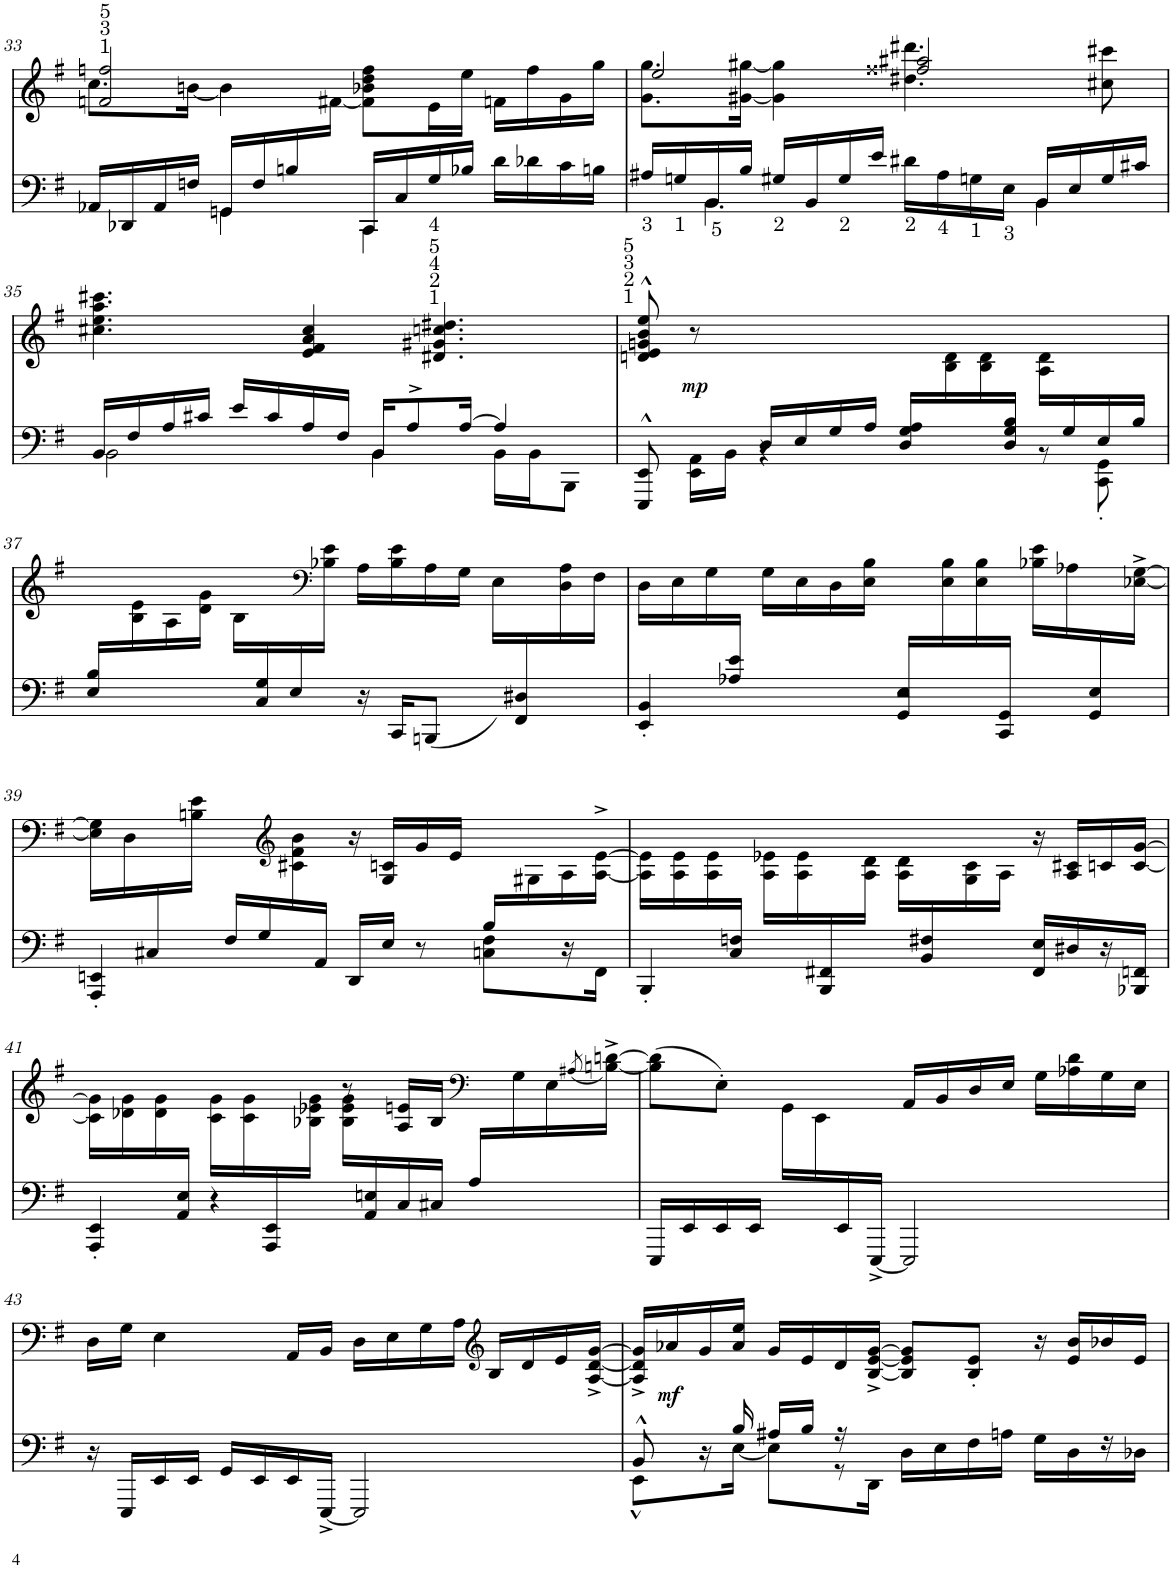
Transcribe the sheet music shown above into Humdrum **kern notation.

**kern	**kern	**dynam
*part1	*part1	*part1
*staff2	*staff1	*staff1/2
*I"Piano	*	*
*I'Pno.	*	*
!!LO:PB:g=z
*clefG2	*clefG2	*
*k[f#]	*k[f#]	*
*M4/4	*M4/4	*
*met(c)	*met(c)	*
=33	=33	=33
*^	*^	*
*	*	*	*^	*
16AA-X/LL	4ryy	2fn/ 2ffn/	8.cc\L	4..ryy	.
16DD-X/	.	.	.	.	.
16AA-/	.	.	.	.	.
16Fn/JJ	.	.	[16bn\Jk	.	.
16GGn/LL	4GG\	.	4b\]	.	.
16F/	.	.	.	.	.
16Bn/	.	.	.	.	.
16ryy	.	.	.	[16f#X\JJ	.
16CC/LL	4CC\	8f#\] 8b-X\ 8dd\ 8ff\L	2ryy	2ryy	.
16C/	.	.	.	.	.
16G</	.	16e\L	.	.	.
16B-X/JJ	.	16ee\JJ	.	.	.
16d\LL	4ryy	16fn\LL	.	.	.
16d-X\	.	16ff\	.	.	.
16c\	.	16g\	.	.	.
16Bn\JJ	.	16gg\JJ	.	.	.
*	*	*	*v	*v	*
=34	=34	=34	=34	=34
16A#X/LL	8ryy	2ee/	8.g\ 8.gg\L	.
16Gn/	.	.	.	.
16BB</	4.BB\	.	.	.
16B/JJ	.	.	[16g#X\ [16gg#X\Jk	.
16G#X</LL	.	.	4g#\] 4gg#\]	.
16BB/	.	.	.	.
16G#</	.	.	.	.
16e/JJ	.	.	.	.
16d#X\LL	4ryy	2ff##X/ 2aa#X/	4.dd#X\ 4.ddd#X\	.
16A#\	.	.	.	.
16Gn\	.	.	.	.
16E\JJ	.	.	.	.
16BB/LL	4BB\	.	.	.
16E/	.	.	.	.
16G/	.	.	8cc#X\ 8ccc#X\	.
16c#X/JJ	.	.	.	.
*	*	*v	*v	*
!!LO:LB:g=z
=35	=35	=35	=35
2BB\	16BB/LL	4.cc#X\ 4.ee\ 4.aa\ 4.ccc#X\	.
.	16F#/	.	.
.	16A/	.	.
.	16c#X/JJ	.	.
.	16e/LL	.	.
.	16c#/	.	.
.	16A/	4e/ 4f#/ 4a/ 4cc#/	.
.	16F#/JJ	.	.
4BB\	16BB/KL	.	.
.	8A^/	.	.
.	.	4.d#X/ 4.g#X/ 4.ccn/ 4.dd#X/	.
.	[16A/Jk	.	.
16BB\LL	4A/]	.	.
16BB\J	.	.	.
8BBB\J	.	.	.
=36	=36	=36	=36
*	*^	*	*
4ryy	1ryy	8EEE/^^ 8EE/^^	8dn/^^ 8e/^^ 8gn/^^ 8b/^^ 8ee/^^	.
!	!	!	!	!LO:DY:b
.	.	16EE\ 16AA\LL	8r	mp
.	.	16BB\JJ	.	.
16D/LL	.	4r	16ryy	.
16E/	.	.	.	.
16G/	.	.	.	.
16A/JJ	.	.	.	.
16D/ 16G/ 16A/LL	.	4ryy	.	.
8ryy	.	.	16B\ 16d\	.
.	.	.	16B\ 16d\	.
16D/ 16G/ 16B/JJ	.	.	16ryy	.
16ryy	.	8r	16A\ 16d\LL	.
16G/	.	.	8.ryy	.
16E/	.	8CC\' 8GG\'	.	.
16B/JJ	.	.	.	.
*	*v	*v	*	*
!!LO:LB:g=z
=37	=37	=37	=37
*	*	*^	*
16ryy	16E/ 16B/LL	4ryy	16ryy	.
.	8.ryy	.	16B\ 16e\	.
.	.	.	16A\	.
.	.	.	16d\ 16g\JJ	.
.	4ryy	16B\LL	2.ryy	.
16C/ 16G/	.	8ryy	.	.
16E/	.	.	.	.
*	*	*clefF4	*	*
4.ryy	.	16B-X\ 16e\JJ	.	.
.	16r	16A\LL	.	.
.	16CC/KL	16B-\ 16e\	.	.
.	8BBBn/J	16A\	.	.
.	.	16G\JJ	.	.
.	4ryy	16E\LL	.	.
16FF#/ 16D#X/	.	16ryy	.	.
8ryy	.	16D\ 16A\	.	.
.	.	16F#\JJ	.	.
*	*	*v	*v	*
=38	=38	=38	=38
8.ryy	4EE/' 4BB/'	16D\LL	.
.	.	16E\	.
.	.	16G\	.
16A-X/ 16e/JJ	.	16ryy	.
4ryy	4ryy	16G\LL	.
.	.	16E\	.
.	.	16D\	.
.	.	16E\ 16B\JJ	.
16GG/ 16E/LL	2r	16ryy	.
8ryy	.	16E\ 16B\	.
.	.	16E\ 16B\	.
16CC/ 16GG/JJ	.	16ryy	.
8ryy	.	16B-X\ 16e\LL	.
.	.	16A-X\	.
16GG/ 16E/	.	16ryy	.
16ryy	.	[16E-X\^> [16G\^>JJ	.
!!LO:LB:g=z
=39	=39	=39	=39
8ryy	4AAA/' 4EEn/'	16E-\] 16G\]LL	.
.	.	16D\	.
16C#X/	.	16ryy	.
16ryy	.	16Bn\ 16e\JJ	.
16F#/LL	4ryy	8ryy	.
16G/	.	.	.
*	*	*clefG2	*
16ryy	.	16c#X\ 16f#\ 16b\	.
16AA/JJ	.	16ryy	.
4ryy	16DD/LL	16r	.
.	16E/JJ	16G/ 16cn/LL	.
.	8r	16g/	.
.	.	16e/JJ	.
16B/LL	8Cn\' 8F#\'L	16ryy	.
8.ryy	.	16G#X\	.
.	16r	16A\	.
.	16FF#\JJ	[16A\^> [16e\^>JJ	.
=40	=40	=40	=40
8.ryy	4BBB'/	16A\] 16e\]LL	.
.	.	16A\ 16e\	.
.	.	16A\ 16e\	.
16C/ 16Fn/JJ	.	16ryy	.
8ryy	4ryy	16A\ 16e-X\LL	.
.	.	16A\ 16e-\	.
16BBB/ 16FF#X/	.	16ryy	.
8ryy	.	16A\ 16d\JJ	.
.	4ryy	16A\ 16d\LL	.
16BB/ 16F#X/	.	16ryy	.
4.ryy	.	16G\ 16c\	.
.	.	16A\JJ	.
.	16FF#/ 16E/LL	16r	.
.	16D#X/	16A/ 16c#X/LL	.
.	16r	16cn/	.
.	16BBB-X/ 16FFn/JJ	[16c/ [16g/JJ	.
!!LO:LB:g=z
=41	=41	=41	=41
*	*	*^	*
8.ryy	4AAA/' 4EE/'	16c\] 16g\]LL	2ryy	.
.	.	16d-X\ 16g\	.	.
.	.	16d-\ 16g\	.	.
16AA/ 16E/JJ	.	16ryy	.	.
8ryy	4r	16c\ 16g\LL	.	.
.	.	16c\ 16g\	.	.
16AAA/ 16EE/	.	16ryy	.	.
8.ryy	.	16B-X\ 16e-X\ 16g\JJ	.	.
.	16ryy	8r	16B-\ 16e-\ 16g\LL	.
.	16AA/ 16En/	.	4ryy	.
4.ryy	16C/	16A/ 16en/LL	.	.
.	16C#X/JJ	16B-/JJ	.	.
*	*	*clefF4	*	*
.	16A/LL	4ryy	.	.
.	8.ryy	.	16G\	.
.	.	.	16E\	.
.	.	.	(8qA#X/	.
.	.	.	[16Bn\^ [16dn\^JJ)	.
*v	*v	*	*	*
=42	=42	=42	=42
16EEE/LL	(8B\] 8d\]L	4ryy	.
16EE/	.	.	.
16EE/	8E'\J)	.	.
16EE/JJ	.	.	.
8ryy	4ryy	16GG\LL	.
.	.	16EE\	.
16EE/	.	2ryy	.
[16EEE^</JJ	.	.	.
2EEE/]	16AA/LL	.	.
.	16BB/	.	.
.	16D/	.	.
.	16E/JJ	.	.
.	16G\LL	.	.
.	16A-X\ 16d\	.	.
.	16G\	8ryy	.
.	16E\JJ	.	.
*	*v	*v	*
!!LO:LB:g=z
=43	=43	=43
16r	16D\LL	.
16EEE/LL	16G\JJ	.
16EE/	4E\	.
16EE/JJ	.	.
16GG/LL	.	.
16EE/	.	.
16EE/	16AA/LL	.
[16EEE^/JJ	16BB/JJ	.
2EEE/]	16D\LL	.
.	16E\	.
.	16G\	.
.	16A\JJ	.
*	*clefG2	*
.	16B/LL	.
.	16d/	.
.	16e/	.
.	[16A/^ [16d/^ [16g/^JJ	.
=44	=44	=44
*^	*	*
8EE^^\L	8BB^^/	16A/]^ 16d/]^ 16g/]^LL	.
!	!	!	!LO:DY:b
.	.	16a-X/	mf
16r	16ryy	16g/	.
[16E\JJ	16B/	16a-/ 16ee/JJ	.
8E\L]	16A#X/LL	16g/LL	.
.	16B/JJ	16e/	.
16r	8r	16d/	.
16DD\JJ	.	[16B/^ [16e/^ [16g/^JJ	.
16D\LL	2ryy	8B/] 8e/] 8g/]L	.
16E\	.	.	.
16F#\	.	8B/' 8e/'J	.
16An\JJ	.	.	.
16G\LL	.	16r	.
16D\	.	16e/ 16b/LL	.
16r	.	16b-X/	.
16D-X\JJ	.	16e/JJ	.
*v	*v	*	*
=	=	=
*-	*-	*-
